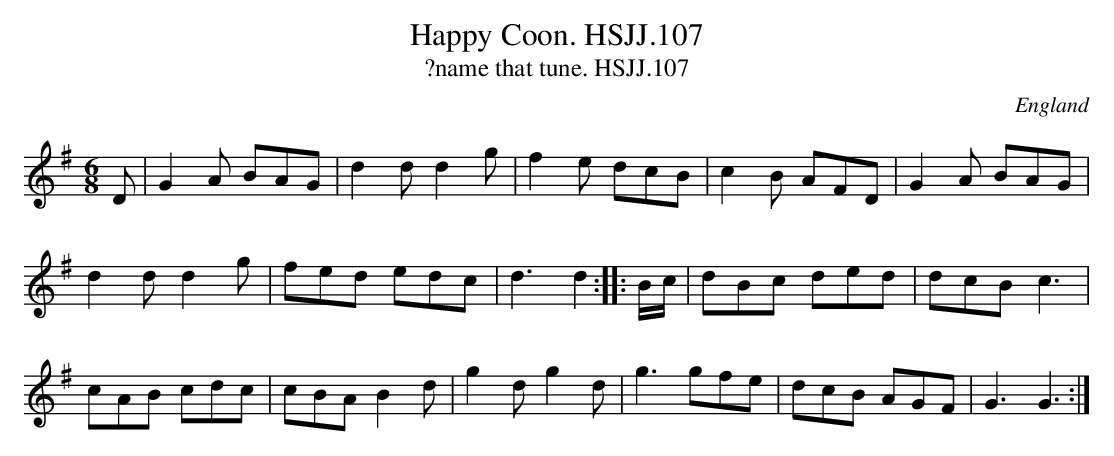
X:1
T:Happy Coon. HSJJ.107
T:?name that tune. HSJJ.107
M:6/8
L:1/8
O:England
K:G
D|G2A BAG|d2d d2g|f2e dcB|c2B AFD|G2A BAG|!d2dd2g|fed edc|d3d2:|
|:B/c/|dBc ded|dcBc3|!cAB cdc|cBAB2d|g2dg2d|g3gfe|dcB AGF|G3G3:|]
